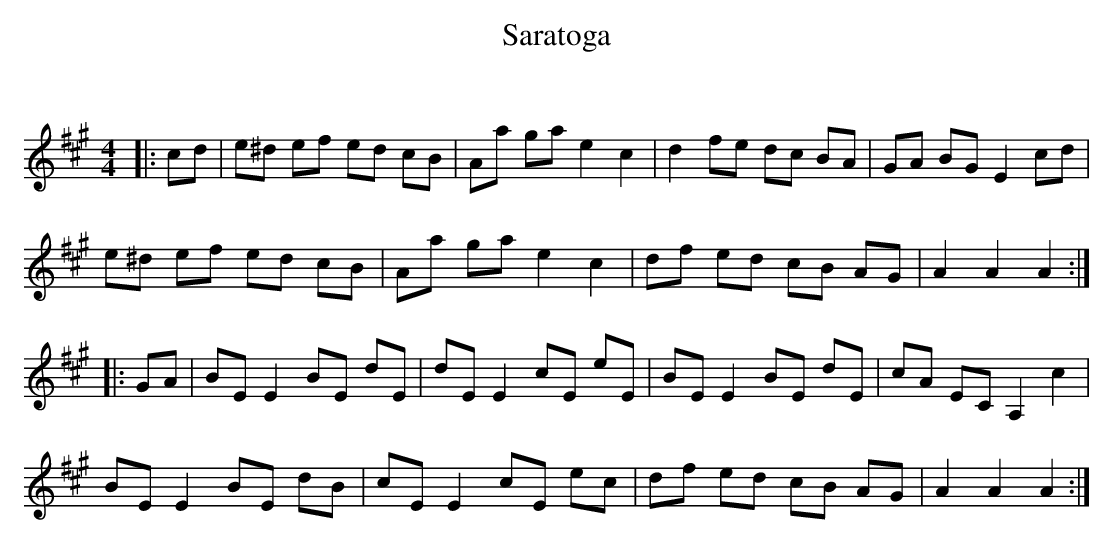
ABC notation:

X:1
T: Saratoga
C:
Q: 232
K:A
M:4/4
L:1/8
|:cd|e^d ef ed cB|Aa ga e2 c2|d2 fe dc BA|GA BG E2 cd|
e^d ef ed cB|Aa ga e2 c2|df ed cB AG|A2 A2 A2:|
|:GA|BE E2 BE dE|dE E2 cE eE|BE E2 BE dE|cA EC A,2 c2|
BE E2 BE dB|cE E2 cE ec|df ed cB AG|A2 A2 A2:|
